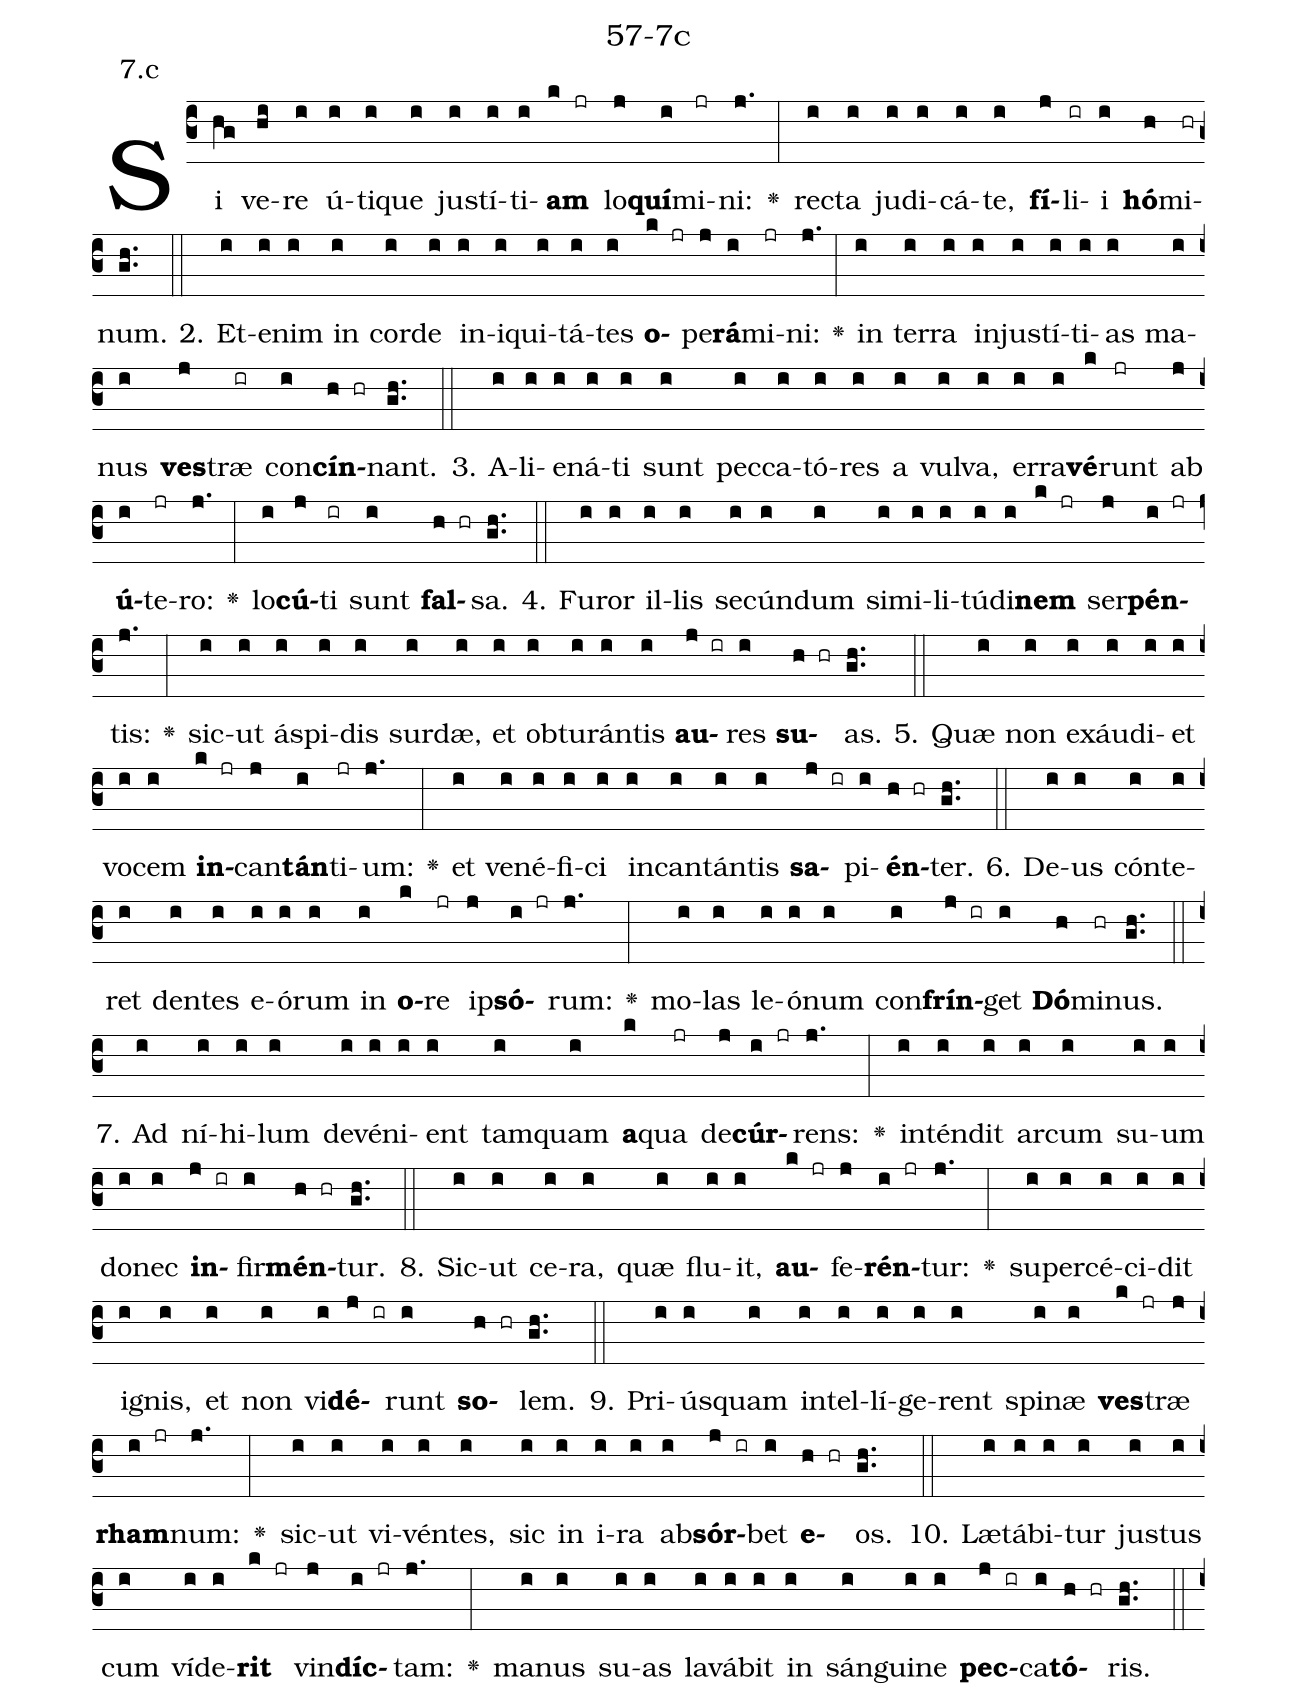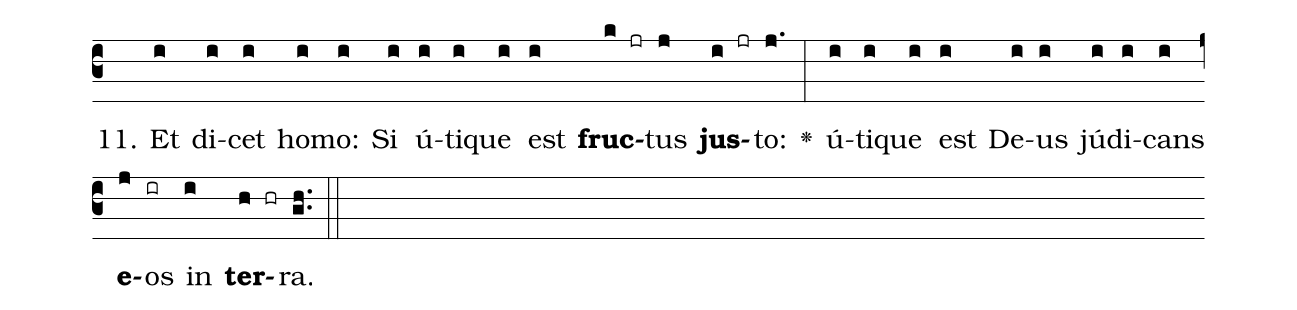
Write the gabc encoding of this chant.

name: 57-7c;
annotation: 7.c;
%%
(c3)Si(hg) ve(hi)re(i) ú(i)ti(i)que(i) jus(i)tí(i)ti(i)<b>am</b>(k jr) lo(j)<b>quí</b>(i)mi(jr)ni:(j.) <v>\greheightstar</v>(:) rec(i)ta(i) ju(i)di(i)cá(i)te,(i) <b>fí</b>(j)li(ir)i(i) <b>hó</b>(h)mi(hr)num.(gh..) (::)
2. Et(i)e(i)nim(i) in(i) cor(i)de(i) in(i)i(i)qui(i)tá(i)tes(i) <b>o</b>(k jr)pe(j)<b>rá</b>(i)mi(jr)ni:(j.) <v>\greheightstar</v>(:) in(i) ter(i)ra(i) in(i)jus(i)tí(i)ti(i)as(i) ma(i)nus(i) <b>ves</b>(j)træ(ir) con(i)<b>cín</b>(h hr)nant.(gh..) (::)
3. A(i)li(i)e(i)ná(i)ti(i) sunt(i) pec(i)ca(i)tó(i)res(i) a(i) vul(i)va,(i) er(i)ra(i)<b>vé</b>(k)runt(jr) ab(j) <b>ú</b>(i)te(jr)ro:(j.) <v>\greheightstar</v>(:) lo(i)<b>cú</b>(j)ti(ir) sunt(i) <b>fal</b>(h hr)sa.(gh..) (::)
4. Fu(i)ror(i) il(i)lis(i) se(i)cún(i)dum(i) si(i)mi(i)li(i)tú(i)di(i)<b>nem</b>(k jr) ser(j)<b>pén</b>(i jr)tis:(j.) <v>\greheightstar</v>(:) sic(i)ut(i) ás(i)pi(i)dis(i) sur(i)dæ,(i) et(i) ob(i)tu(i)rán(i)tis(i) <b>au</b>(j ir)res(i) <b>su</b>(h hr)as.(gh..) (::)
5. Quæ(i) non(i) ex(i)áu(i)di(i)et(i) vo(i)cem(i) <b>in</b>(k jr)can(j)<b>tán</b>(i)ti(jr)um:(j.) <v>\greheightstar</v>(:) et(i) ve(i)né(i)fi(i)ci(i) in(i)can(i)tán(i)tis(i) <b>sa</b>(j ir)pi(i)<b>én</b>(h hr)ter.(gh..) (::)
6. De(i)us(i) cón(i)te(i)ret(i) den(i)tes(i) e(i)ó(i)rum(i) in(i) <b>o</b>(k)re(jr) ip(j)<b>só</b>(i jr)rum:(j.) <v>\greheightstar</v>(:) mo(i)las(i) le(i)ó(i)num(i) con(i)<b>frín</b>(j ir)get(i) <b>Dó</b>(h)mi(hr)nus.(gh..) (::)
7. Ad(i) ní(i)hi(i)lum(i) de(i)vé(i)ni(i)ent(i) tam(i)quam(i) <b>a</b>(k)qua(jr) de(j)<b>cúr</b>(i jr)rens:(j.) <v>\greheightstar</v>(:) in(i)tén(i)dit(i) ar(i)cum(i) su(i)um(i) do(i)nec(i) <b>in</b>(j ir)fir(i)<b>mén</b>(h hr)tur.(gh..) (::)
8. Sic(i)ut(i) ce(i)ra,(i) quæ(i) flu(i)it,(i) <b>au</b>(k jr)fe(j)<b>rén</b>(i jr)tur:(j.) <v>\greheightstar</v>(:) su(i)per(i)cé(i)ci(i)dit(i) i(i)gnis,(i) et(i) non(i) vi(i)<b>dé</b>(j ir)runt(i) <b>so</b>(h hr)lem.(gh..) (::)
9. Pri(i)ús(i)quam(i) in(i)tel(i)lí(i)ge(i)rent(i) spi(i)næ(i) <b>ves</b>(k jr)træ(j) <b>rham</b>(i jr)num:(j.) <v>\greheightstar</v>(:) sic(i)ut(i) vi(i)vén(i)tes,(i) sic(i) in(i) i(i)ra(i) ab(i)<b>sór</b>(j ir)bet(i) <b>e</b>(h hr)os.(gh..) (::)
10. Læ(i)tá(i)bi(i)tur(i) jus(i)tus(i) cum(i) ví(i)de(i)<b>rit</b>(k jr) vin(j)<b>díc</b>(i jr)tam:(j.) <v>\greheightstar</v>(:) ma(i)nus(i) su(i)as(i) la(i)vá(i)bit(i) in(i) sán(i)gui(i)ne(i) <b>pec</b>(j ir)ca(i)<b>tó</b>(h hr)ris.(gh..) (::)
11. Et(i) di(i)cet(i) ho(i)mo:(i) Si(i) ú(i)ti(i)que(i) est(i) <b>fruc</b>(k jr)tus(j) <b>jus</b>(i jr)to:(j.) <v>\greheightstar</v>(:) ú(i)ti(i)que(i) est(i) De(i)us(i) jú(i)di(i)cans(i) <b>e</b>(j)os(ir) in(i) <b>ter</b>(h hr)ra.(gh..) (::)
